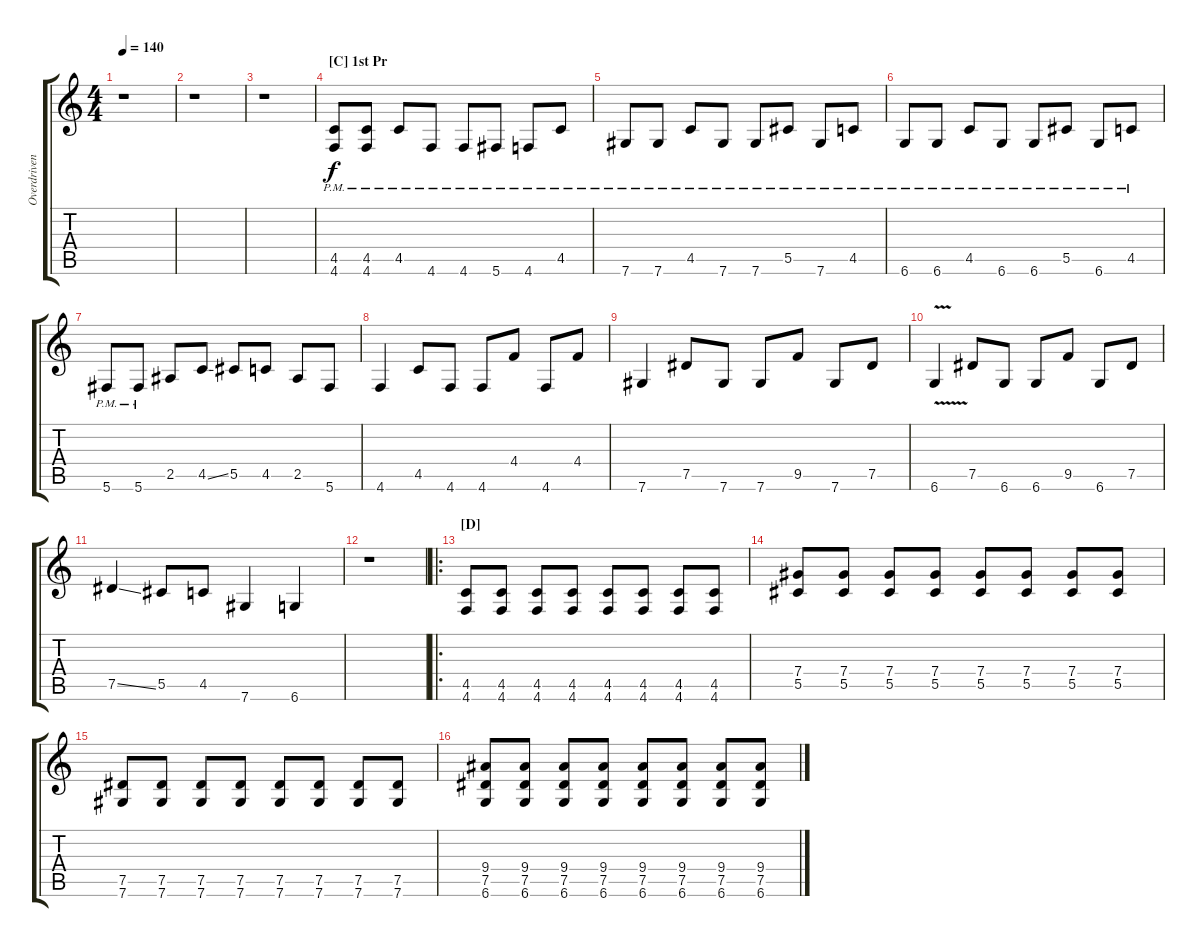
\track ("Overdriven Guitar" "Overdriven") {instrument overdrivenguitar}
\staff {score tabs}
\tuning (Eb4 Bb3 Gb3 Db3 Ab2 Db2) {hide}
\ts (4 4)
\tempo 140
\clef g2
\ks c
r.1{dy f} |
r.1 |
r.1 |
\section ("" "[C] 1st Pr")
(4.5{pm} 4.6{pm}).8 (4.5{pm} 4.6{pm}).8 4.5{pm}.8 4.6{pm}.8 4.6{pm}.8 5.6{pm}.8 4.6{pm}.8 4.5{pm}.8 |
7.6{pm}.8 7.6{pm}.8 4.5{pm}.8 7.6{pm}.8 7.6{pm}.8 5.5{pm}.8 7.6{pm}.8 4.5{pm}.8 |
6.6{pm}.8 6.6{pm}.8 4.5{pm}.8 6.6{pm}.8 6.6{pm}.8 5.5{pm}.8 6.6{pm}.8 4.5{pm}.8 |
5.6{pm}.8 5.6{pm}.8 2.5.8 4.5{ss}.8 5.5.8 4.5.8 2.5.8 5.6.8 |
4.6.4 4.5.8 4.6.8 4.6.8 4.4.8 4.6.8 4.4.8 |
7.6.4 7.5.8 7.6.8 7.6.8 9.5.8 7.6.8 7.5.8 |
6.6{v}.4 7.5.8 6.6.8 6.6.8 9.5.8 6.6.8 7.5.8 |
7.5{ss}.4 5.5.8 4.5.8 7.6.4 6.6.4 |
r.1 |
\ro
\section ("" "[D]")
(4.5 4.6).8 (4.5 4.6).8 (4.5 4.6).8 (4.5 4.6).8 (4.5 4.6).8 (4.5 4.6).8 (4.5 4.6).8 (4.5 4.6).8 |
(7.4 5.5).8 (7.4 5.5).8 (7.4 5.5).8 (7.4 5.5).8 (7.4 5.5).8 (7.4 5.5).8 (7.4 5.5).8 (7.4 5.5).8 |
(7.5 7.6).8 (7.5 7.6).8 (7.5 7.6).8 (7.5 7.6).8 (7.5 7.6).8 (7.5 7.6).8 (7.5 7.6).8 (7.5 7.6).8 |
(9.4 7.5 6.6).8 (9.4 7.5 6.6).8 (9.4 7.5 6.6).8 (9.4 7.5 6.6).8 (9.4 7.5 6.6).8 (9.4 7.5 6.6).8 (9.4 7.5 6.6).8 (9.4 7.5 6.6).8
